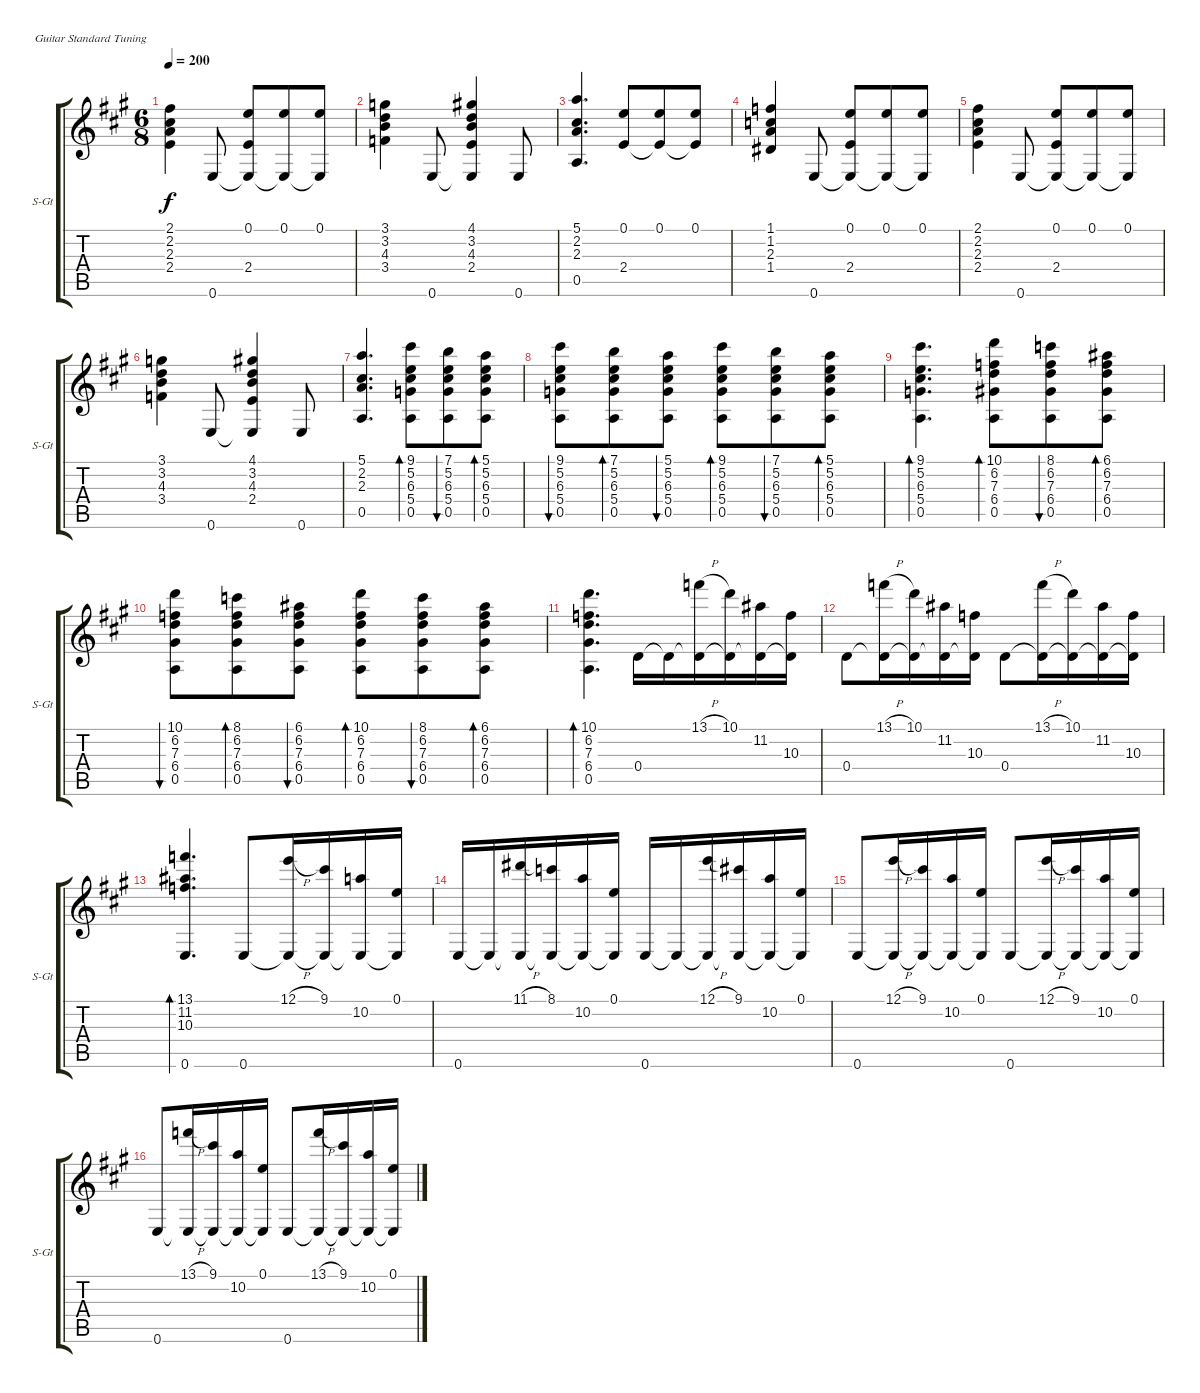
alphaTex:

\bracketExtendMode groupsimilarinstruments
\useSystemSignSeparator
\singleTrackTrackNamePolicy allsystems
\multiTrackTrackNamePolicy allsystems
\firstSystemTrackNameOrientation horizontal
\otherSystemsTrackNameOrientation horizontal
\track ("Äîðîæêà 1" "S-Gt") {instrument acousticguitarsteel}
\staff {score tabs}
\tuning (E4 B3 G3 D3 A2 E2)
\ts (6 8)
\tempo 200
\clef g2
\ks a
(2.1 2.2 2.3 2.4).4{dy f} 0.6.8 (0.1 2.4 0.6{t}).8 (0.1 0.6{t}).8 (0.1 0.6{t}).8 |
(3.1 3.2 4.3 3.4).4 0.6.8 (4.1 3.2 4.3 2.4 0.6{t}).4 0.6.8 |
(5.1 2.2 2.3 0.5).4{d} (0.1 2.4).8 (0.1 2.4{t}).8 (0.1 2.4{t}).8 |
(1.1 1.2 2.3 1.4).4 0.6.8 (0.1 2.4 0.6{t}).8 (0.1 0.6{t}).8 (0.1 0.6{t}).8 |
(2.1 2.2 2.3 2.4).4 0.6.8 (0.1 2.4 0.6{t}).8 (0.1 0.6{t}).8 (0.1 0.6{t}).8 |
(3.1 3.2 4.3 3.4).4 0.6.8 (4.1 3.2 4.3 2.4 0.6{t}).4 0.6.8 |
(5.1 2.2 2.3 0.5).4{d} (9.1 5.2 6.3 5.4 0.5).8{bd 60} (7.1 5.2 6.3 5.4 0.5).8{bu 60} (5.1 5.2 6.3 5.4 0.5).8{bd 60} |
(9.1 5.2 6.3 5.4 0.5).8{bu 60} (7.1 5.2 6.3 5.4 0.5).8{bd 60} (5.1 5.2 6.3 5.4 0.5).8{bu 60} (9.1 5.2 6.3 5.4 0.5).8{bd 60} (7.1 5.2 6.3 5.4 0.5).8{bu 60} (5.1 5.2 6.3 5.4 0.5).8{bd 60} |
(9.1 5.2 6.3 5.4 0.5).4{d bd 240} (10.1 6.2 7.3 6.4 0.5).8{bd 60} (8.1 6.2 7.3 6.4 0.5).8{bu 60} (6.1 6.2 7.3 6.4 0.5).8{bd 60} |
(10.1 6.2 7.3 6.4 0.5).8{bu 60} (8.1 6.2 7.3 6.4 0.5).8{bd 60} (6.1 6.2 7.3 6.4 0.5).8{bu 60} (10.1 6.2 7.3 6.4 0.5).8{bd 60} (8.1 6.2 7.3 6.4 0.5).8{bu 60} (6.1 6.2 7.3 6.4 0.5).8{bd 60} |
(10.1 6.2 7.3 6.4 0.5).4{d bd 240} 0.4.16 0.4{t}.16 (13.1{h} 0.4{t}).16 (10.1 0.4{t}).16 (11.2 0.4{t}).16 (10.3 0.4{t}).16 |
0.4.8 (13.1{h} 0.4{t}).16 (10.1 0.4{t}).16 (11.2 0.4{t}).16 (10.3 0.4{t}).16 0.4.8 (13.1{h} 0.4{t}).16 (10.1 0.4{t}).16 (11.2 0.4{t}).16 (10.3 0.4{t}).16 |
(13.1 11.2 10.3 0.6).4{d bd 480} 0.6.8 (12.1{h} 0.6{t}).16 (9.1 0.6{t}).16 (10.2 0.6{t}).16 (0.1 0.6{t}).16 |
0.6.16 0.6{t}.16 (11.1{h} 0.6{t}).16 (8.1 0.6{t}).16 (10.2 0.6{t}).16 (0.1 0.6{t}).16 0.6.16 0.6{t}.16 (12.1{h} 0.6{t}).16 (9.1 0.6{t}).16 (10.2 0.6{t}).16 (0.1 0.6{t}).16 |
0.6.8 (12.1{h} 0.6{t}).16 (9.1 0.6{t}).16 (10.2 0.6{t}).16 (0.1 0.6{t}).16 0.6.8 (12.1{h} 0.6{t}).16 (9.1 0.6{t}).16 (10.2 0.6{t}).16 (0.1 0.6{t}).16 |
0.6.8 (13.1{h} 0.6{t}).16 (9.1 0.6{t}).16 (10.2 0.6{t}).16 (0.1 0.6{t}).16 0.6.8 (13.1{h} 0.6{t}).16 (9.1 0.6{t}).16 (10.2 0.6{t}).16 (0.1 0.6{t}).16
